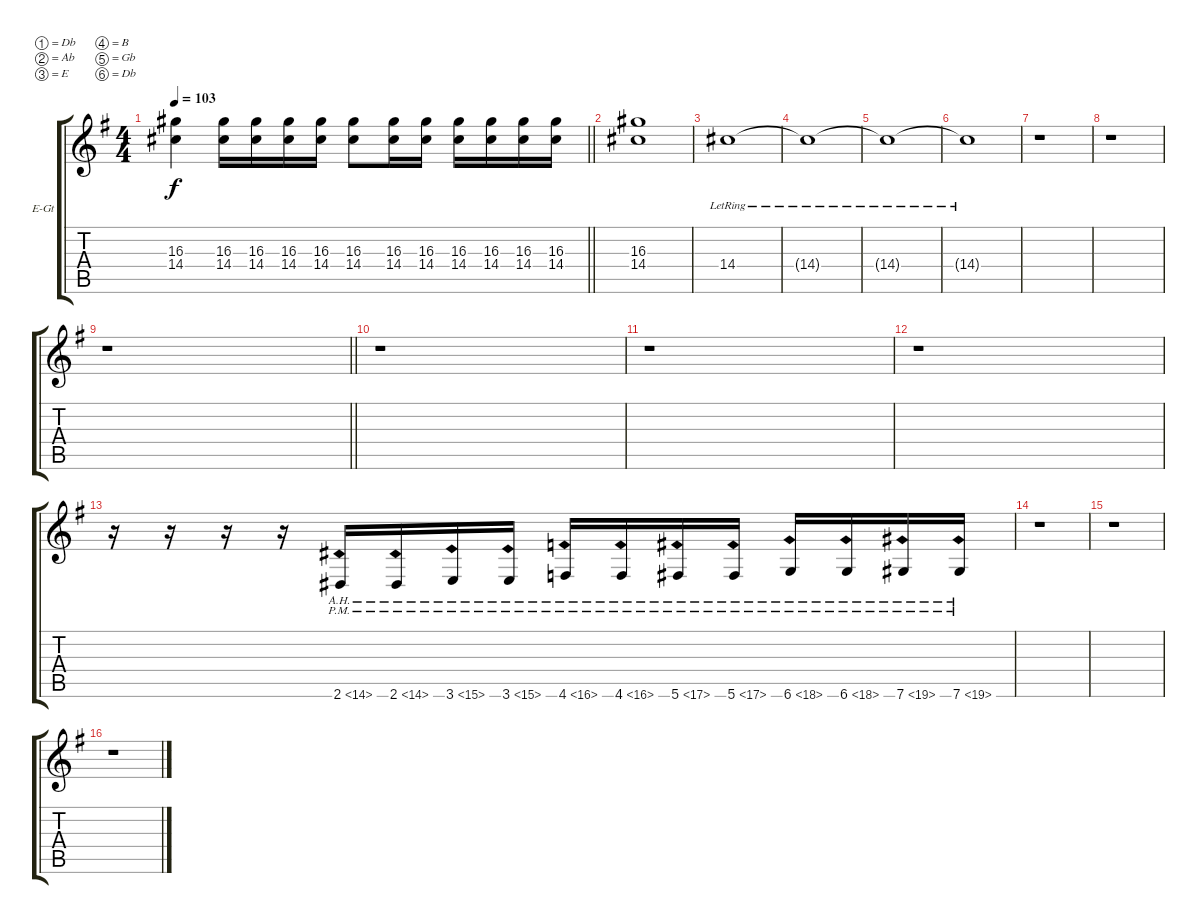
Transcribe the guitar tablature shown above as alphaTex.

\bracketExtendMode groupsimilarinstruments
\firstSystemTrackNameOrientation horizontal
\otherSystemsTrackNameOrientation horizontal
\track ("Electric Guitar 2" "E-Gt") {instrument distortionguitar}
\staff {score tabs}
\tuning (Db4 Ab3 E3 B2 Gb2 Db2)
\ts (4 4)
\tempo 103
\clef g2
\barLineRight lightlight
\ks eminor
(16.3 14.4).4{dy f} (16.3 14.4).16 (16.3 14.4).16 (16.3 14.4).16 (16.3 14.4).16 (16.3 14.4).8 (16.3 14.4).16 (16.3 14.4).16 (16.3 14.4).16 (16.3 14.4).16 (16.3 14.4).16 (16.3 14.4).16 |
(16.3 14.4).1 |
14.4{lr}.1 |
14.4{lr t}.1 |
14.4{lr t}.1 |
14.4{lr t}.1 |
r.1 |
r.1 |
\barLineRight lightlight
r.1 |
r.1 |
r.1 |
r.1 |
r.16 r.16 r.16 r.16 2.6{ah 12 pm}.16 2.6{ah 12 pm}.16 3.6{ah 12 pm}.16 3.6{ah 12 pm}.16 4.6{ah 12 pm}.16 4.6{ah 12 pm}.16 5.6{ah 12 pm}.16 5.6{ah 12 pm}.16 6.6{ah 12 pm}.16 6.6{ah 12 pm}.16 7.6{ah 12 pm}.16 7.6{ah 12 pm}.16 |
r.1 |
r.1 |
r.1
